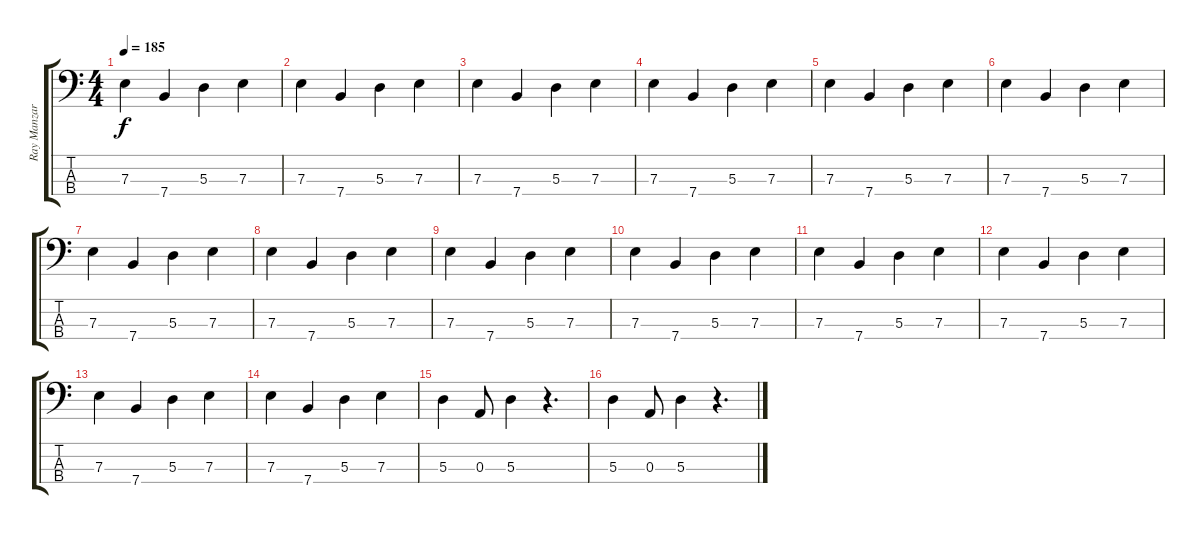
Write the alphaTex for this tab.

\track ("Ray Manzarek - Bass" "Ray Manzar") {instrument electricbassfinger}
\staff {score tabs}
\tuning (G2 D2 A1 E1) {hide}
\ts (4 4)
\tempo 185
\clef f4
\ks c
7.3.4{dy f} 7.4.4 5.3.4 7.3.4 |
7.3.4 7.4.4 5.3.4 7.3.4 |
7.3.4 7.4.4 5.3.4 7.3.4 |
7.3.4 7.4.4 5.3.4 7.3.4 |
7.3.4 7.4.4 5.3.4 7.3.4 |
7.3.4 7.4.4 5.3.4 7.3.4 |
7.3.4 7.4.4 5.3.4 7.3.4 |
7.3.4 7.4.4 5.3.4 7.3.4 |
7.3.4 7.4.4 5.3.4 7.3.4 |
7.3.4 7.4.4 5.3.4 7.3.4 |
7.3.4 7.4.4 5.3.4 7.3.4 |
7.3.4 7.4.4 5.3.4 7.3.4 |
7.3.4 7.4.4 5.3.4 7.3.4 |
7.3.4 7.4.4 5.3.4 7.3.4 |
5.3.4 0.3.8 5.3.4 r.4{d} |
5.3.4 0.3.8 5.3.4 r.4{d}
